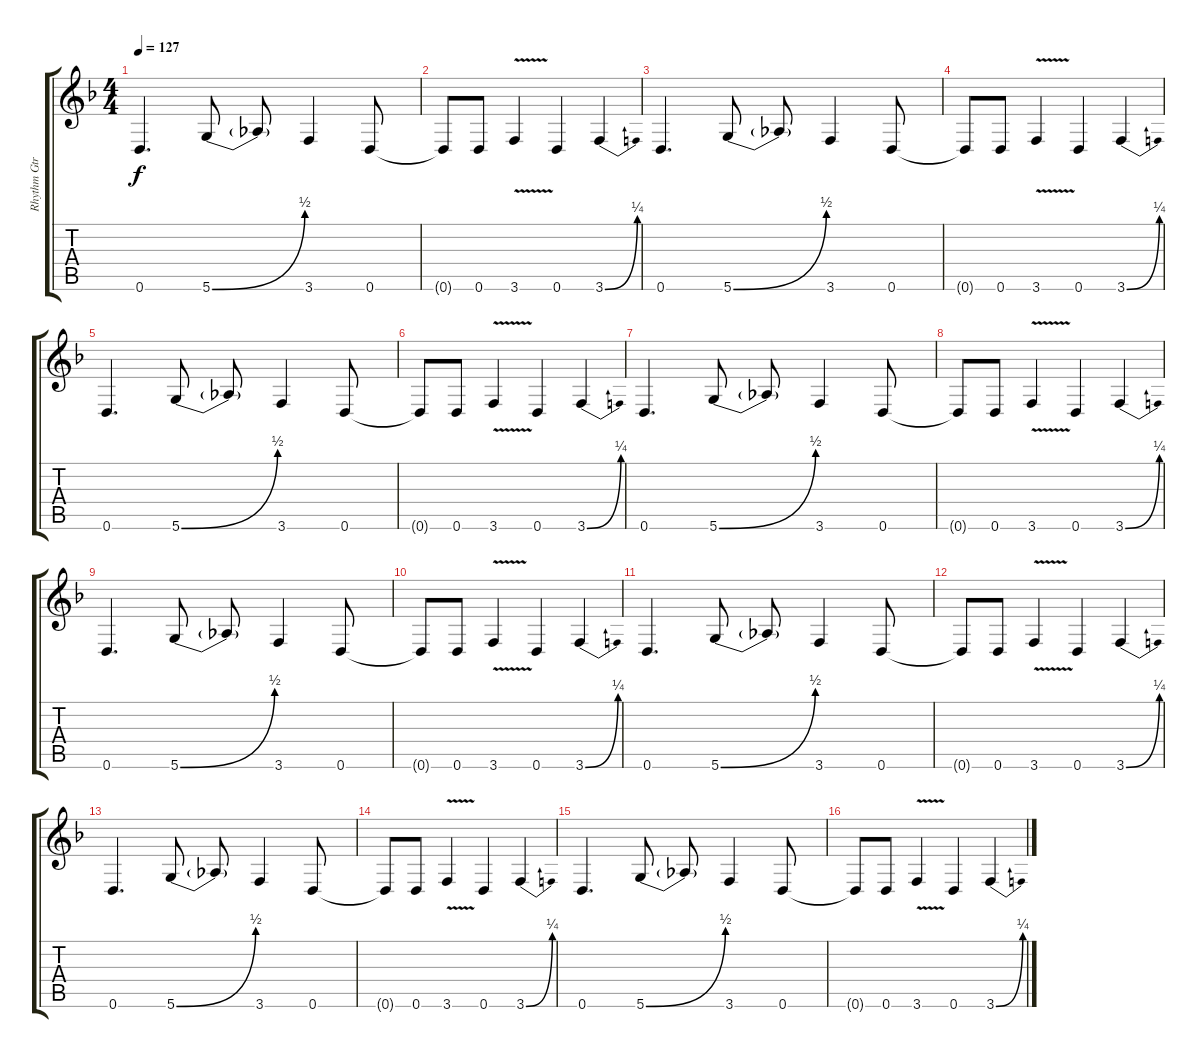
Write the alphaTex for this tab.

\track ("Rhythm Gtr." "Rhythm Gtr") {instrument distortionguitar}
\staff {score tabs}
\tuning (E4 B3 G3 D3 A2 D2) {hide}
\ts (4 4)
\tempo 127
\clef g2
\ks dminor
0.6.4{d dy f} 5.6{be (bend 0 0 60 2)}.8 5.6{t}.8 3.6.4 0.6.8 |
0.6{t}.8 0.6.8 3.6{v}.4 0.6.4 3.6{be (bend 0 0 60 1)}.4 |
0.6.4{d} 5.6{be (bend 0 0 60 2)}.8 5.6{t}.8 3.6.4 0.6.8 |
0.6{t}.8 0.6.8 3.6{v}.4 0.6.4 3.6{be (bend 0 0 60 1)}.4 |
0.6.4{d} 5.6{be (bend 0 0 60 2)}.8 5.6{t}.8 3.6.4 0.6.8 |
0.6{t}.8 0.6.8 3.6{v}.4 0.6.4 3.6{be (bend 0 0 60 1)}.4 |
0.6.4{d} 5.6{be (bend 0 0 60 2)}.8 5.6{t}.8 3.6.4 0.6.8 |
0.6{t}.8 0.6.8 3.6{v}.4 0.6.4 3.6{be (bend 0 0 60 1)}.4 |
0.6.4{d} 5.6{be (bend 0 0 60 2)}.8 5.6{t}.8 3.6.4 0.6.8 |
0.6{t}.8 0.6.8 3.6{v}.4 0.6.4 3.6{be (bend 0 0 60 1)}.4 |
0.6.4{d} 5.6{be (bend 0 0 60 2)}.8 5.6{t}.8 3.6.4 0.6.8 |
0.6{t}.8 0.6.8 3.6{v}.4 0.6.4 3.6{be (bend 0 0 60 1)}.4 |
0.6.4{d} 5.6{be (bend 0 0 60 2)}.8 5.6{t}.8 3.6.4 0.6.8 |
0.6{t}.8 0.6.8 3.6{v}.4 0.6.4 3.6{be (bend 0 0 60 1)}.4 |
0.6.4{d} 5.6{be (bend 0 0 60 2)}.8 5.6{t}.8 3.6.4 0.6.8 |
0.6{t}.8 0.6.8 3.6{v}.4 0.6.4 3.6{be (bend 0 0 60 1)}.4
